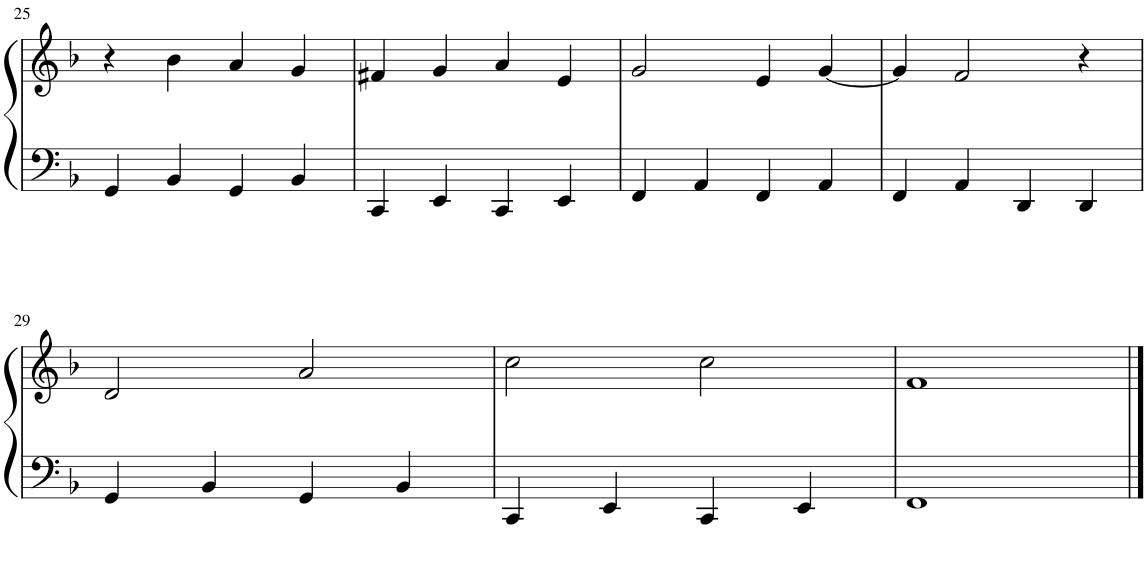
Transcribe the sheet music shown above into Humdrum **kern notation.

**kern	**kern
*part1	*part1
*staff2	*staff1
*I"Piano	*
*I'Pno.	*
!!LO:PB:g=z
*clefF4	*clefG2
*k[b-]	*k[b-]
*M4/4	*M4/4
=25	=25
4GG/	4r
4BB-/	4b-\
4GG/	4a/
4BB-/	4g/
=26	=26
4CC/	4f#X/
4EE/	4g/
4CC/	4a/
4EE/	4e/
=27	=27
4FF/	2g/
4AA/	.
4FF/	4e/
4AA/	[4g/
=28	=28
4FF/	4g/]
4AA/	2f/
4DD/	.
4DD/	4r
!!LO:LB:g=z
=29	=29
4GG/	2d/
4BB-/	.
4GG/	2a/
4BB-/	.
=30	=30
4CC/	2cc\
4EE/	.
4CC/	2cc\
4EE/	.
=31	=31
1FF	1f
==	==
*-	*-
